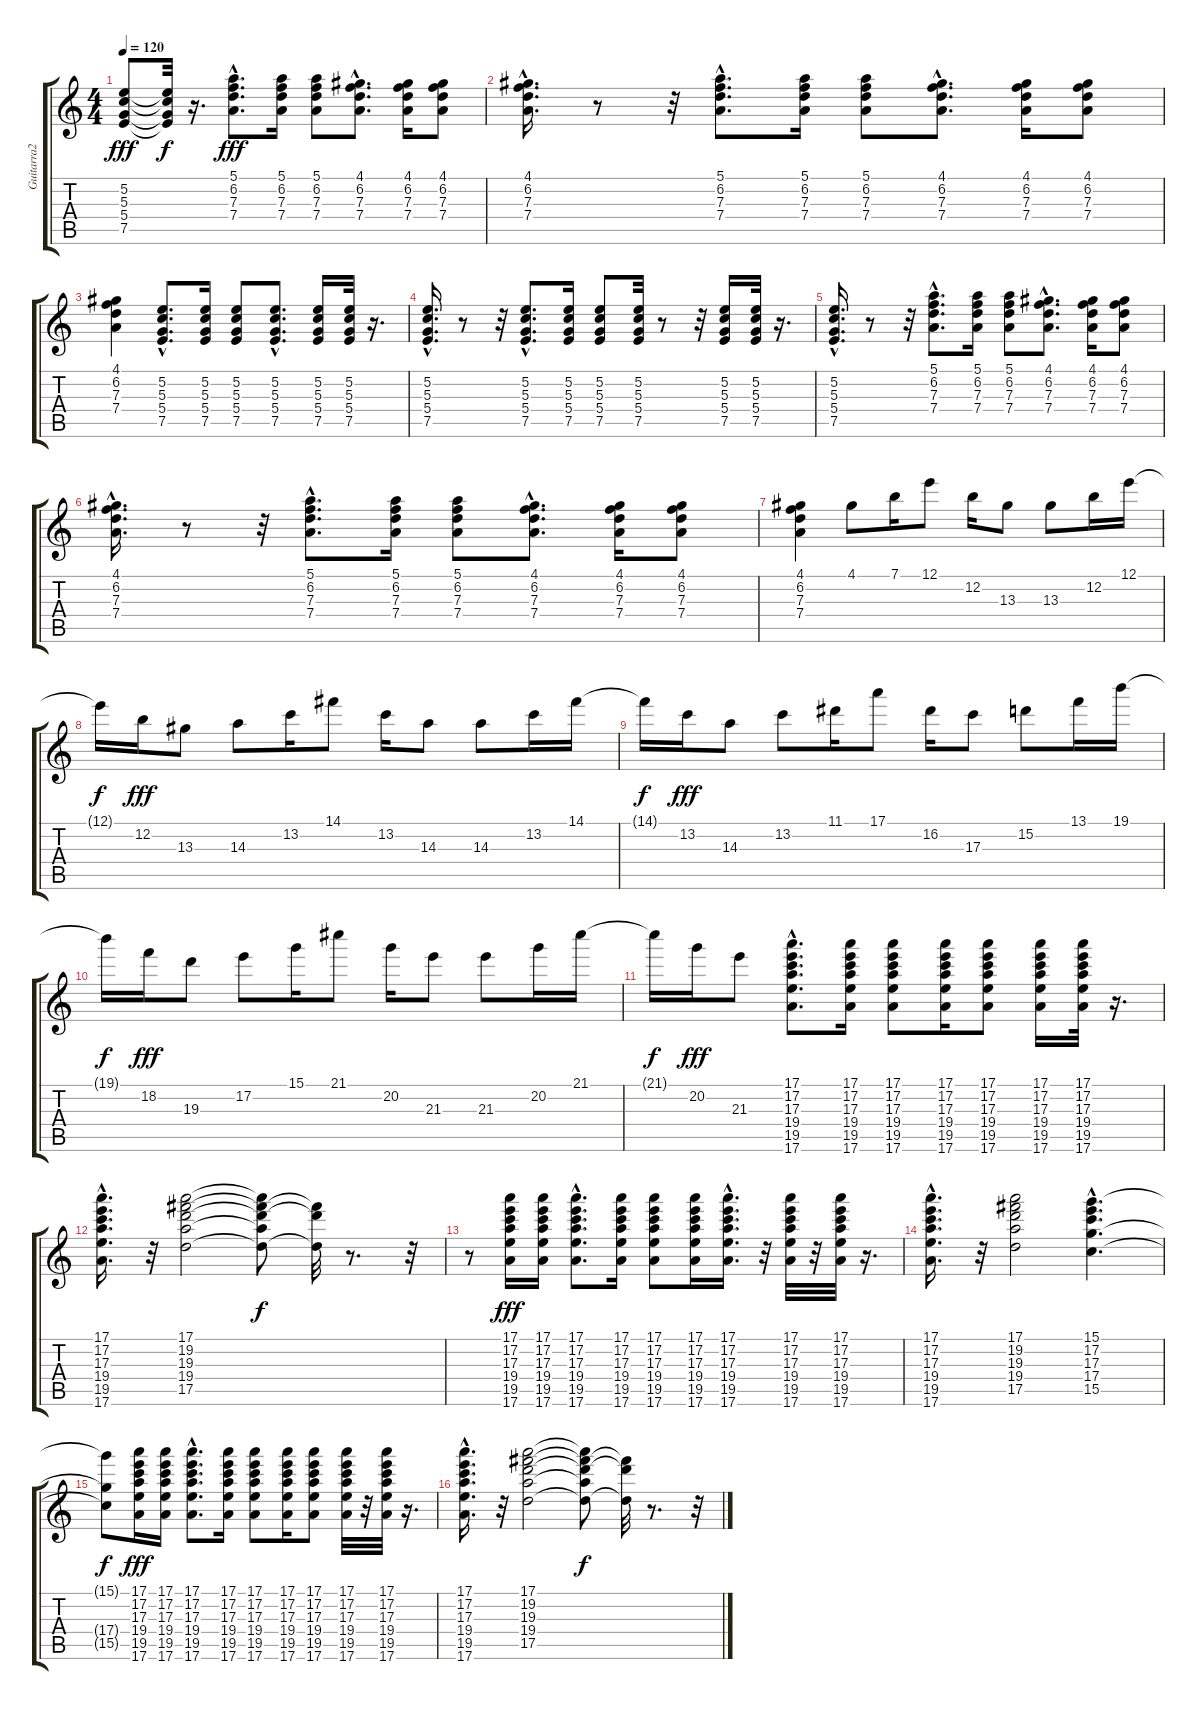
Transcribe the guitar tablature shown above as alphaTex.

\track ("Guitarra2" "Guitarra2") {instrument electricguitarclean}
\staff {score tabs}
\tuning (E4 B3 G3 D3 A2 E2) {hide}
\ts (4 4)
\tempo 120
\clef g2
\ks c
(5.2 5.3 5.4 7.5).8{dy fff} (5.2{t} 5.3{t} 5.4{t} 7.5{t}).32{dy f} r.16{d} (5.1{hac} 6.2{hac} 7.3{hac} 7.4{hac}).8{d dy fff} (5.1 6.2 7.3 7.4).16 (5.1 6.2 7.3 7.4).8 (4.1{hac} 6.2{hac} 7.3{hac} 7.4{hac}).8{d} (4.1 6.2 7.3 7.4).16 (4.1 6.2 7.3 7.4).8 |
(4.1{hac} 6.2{hac} 7.3{hac} 7.4{hac}).16{d} r.8 r.32 (5.1{hac} 6.2{hac} 7.3{hac} 7.4{hac}).8{d} (5.1 6.2 7.3 7.4).16 (5.1 6.2 7.3 7.4).8 (4.1{hac} 6.2{hac} 7.3{hac} 7.4{hac}).8{d} (4.1 6.2 7.3 7.4).16 (4.1 6.2 7.3 7.4).8 |
(4.1 6.2 7.3 7.4).4 (5.2{hac} 5.3{hac} 5.4{hac} 7.5{hac}).8{d} (5.2 5.3 5.4 7.5).16 (5.2 5.3 5.4 7.5).8 (5.2{hac} 5.3{hac} 5.4{hac} 7.5{hac}).8{d} (5.2 5.3 5.4 7.5).16 (5.2 5.3 5.4 7.5).32 r.16{d} |
(5.2{hac} 5.3{hac} 5.4{hac} 7.5{hac}).16{d} r.8 r.32 (5.2{hac} 5.3{hac} 5.4{hac} 7.5{hac}).8{d} (5.2 5.3 5.4 7.5).16 (5.2 5.3 5.4 7.5).8 (5.2 5.3 5.4 7.5).32 r.8 r.32 (5.2 5.3 5.4 7.5).16 (5.2 5.3 5.4 7.5).32 r.16{d} |
(5.2{hac} 5.3{hac} 5.4{hac} 7.5{hac}).16{d} r.8 r.32 (5.1{hac} 6.2{hac} 7.3{hac} 7.4{hac}).8{d} (5.1 6.2 7.3 7.4).16 (5.1 6.2 7.3 7.4).8 (4.1{hac} 6.2{hac} 7.3{hac} 7.4{hac}).8{d} (4.1 6.2 7.3 7.4).16 (4.1 6.2 7.3 7.4).8 |
(4.1{hac} 6.2{hac} 7.3{hac} 7.4{hac}).16{d} r.8 r.32 (5.1{hac} 6.2{hac} 7.3{hac} 7.4{hac}).8{d} (5.1 6.2 7.3 7.4).16 (5.1 6.2 7.3 7.4).8 (4.1{hac} 6.2{hac} 7.3{hac} 7.4{hac}).8{d} (4.1 6.2 7.3 7.4).16 (4.1 6.2 7.3 7.4).8 |
(4.1 6.2 7.3 7.4).4 4.1.8 7.1.16 12.1.8 12.2.16 13.3.8 13.3.8 12.2.16 12.1.16 |
12.1{t}.16{dy f} 12.2.16{dy fff} 13.3.8 14.3.8 13.2.16 14.1.8 13.2.16 14.3.8 14.3.8 13.2.16 14.1.16 |
14.1{t}.16{dy f} 13.2.16{dy fff} 14.3.8 13.2.8 11.1.16 17.1.8 16.2.16 17.3.8 15.2.8 13.1.16 19.1.16 |
19.1{t}.16{dy f} 18.2.16{dy fff} 19.3.8 17.2.8 15.1.16 21.1.8 20.2.16 21.3.8 21.3.8 20.2.16 21.1.16 |
21.1{t}.16{dy f} 20.2.16{dy fff} 21.3.8 (17.1{hac} 17.2{hac} 17.3{hac} 19.4{hac} 19.5{hac} 17.6{hac}).8{d} (17.1 17.2 17.3 19.4 19.5 17.6).16 (17.1 17.2 17.3 19.4 19.5 17.6).8 (17.1 17.2 17.3 19.4 19.5 17.6).16 (17.1 17.2 17.3 19.4 19.5 17.6).8 (17.1 17.2 17.3 19.4 19.5 17.6).16 (17.1 17.2 17.3 19.4 19.5 17.6).32 r.16{d} |
(17.1{hac} 17.2{hac} 17.3{hac} 19.4{hac} 19.5{hac} 17.6{hac}).16{d} r.32 (17.1 19.2 19.3 19.4 17.5).2 (17.1{t} 19.2{t} 19.3{t} 19.4{t} 17.5{t}).8{dy f} (19.2{t} 19.3{t} 17.5{t}).32 r.8{d} r.32 |
r.8 (17.1 17.2 17.3 19.4 19.5 17.6).16{dy fff} (17.1 17.2 17.3 19.4 19.5 17.6).16 (17.1{hac} 17.2{hac} 17.3{hac} 19.4{hac} 19.5{hac} 17.6{hac}).8{d} (17.1 17.2 17.3 19.4 19.5 17.6).16 (17.1 17.2 17.3 19.4 19.5 17.6).8 (17.1 17.2 17.3 19.4 19.5 17.6).16 (17.1{hac} 17.2{hac} 17.3{hac} 19.4{hac} 19.5{hac} 17.6{hac}).16{d} r.32 (17.1 17.2 17.3 19.4 19.5 17.6).32 r.32 (17.1 17.2 17.3 19.4 19.5 17.6).32 r.16{d} |
(17.1{hac} 17.2{hac} 17.3{hac} 19.4{hac} 19.5{hac} 17.6{hac}).16{d} r.32 (17.1 19.2 19.3 19.4 17.5).2 (15.1{hac} 17.2{hac} 17.3{hac} 17.4{hac} 15.5{hac}).4{d} |
(15.1{t} 17.4{t} 15.5{t}).8{dy f} (17.1 17.2 17.3 19.4 19.5 17.6).16{dy fff} (17.1 17.2 17.3 19.4 19.5 17.6).16 (17.1{hac} 17.2{hac} 17.3{hac} 19.4{hac} 19.5{hac} 17.6{hac}).8{d} (17.1 17.2 17.3 19.4 19.5 17.6).16 (17.1 17.2 17.3 19.4 19.5 17.6).8 (17.1 17.2 17.3 19.4 19.5 17.6).16 (17.1 17.2 17.3 19.4 19.5 17.6).8 (17.1 17.2 17.3 19.4 19.5 17.6).32 r.32 (17.1 17.2 17.3 19.4 19.5 17.6).32 r.16{d} |
(17.1{hac} 17.2{hac} 17.3{hac} 19.4{hac} 19.5{hac} 17.6{hac}).16{d} r.32 (17.1 19.2 19.3 19.4 17.5).2 (17.1{t} 19.2{t} 19.3{t} 19.4{t} 17.5{t}).8{dy f} (19.2{t} 19.3{t} 17.5{t}).32 r.8{d} r.32
